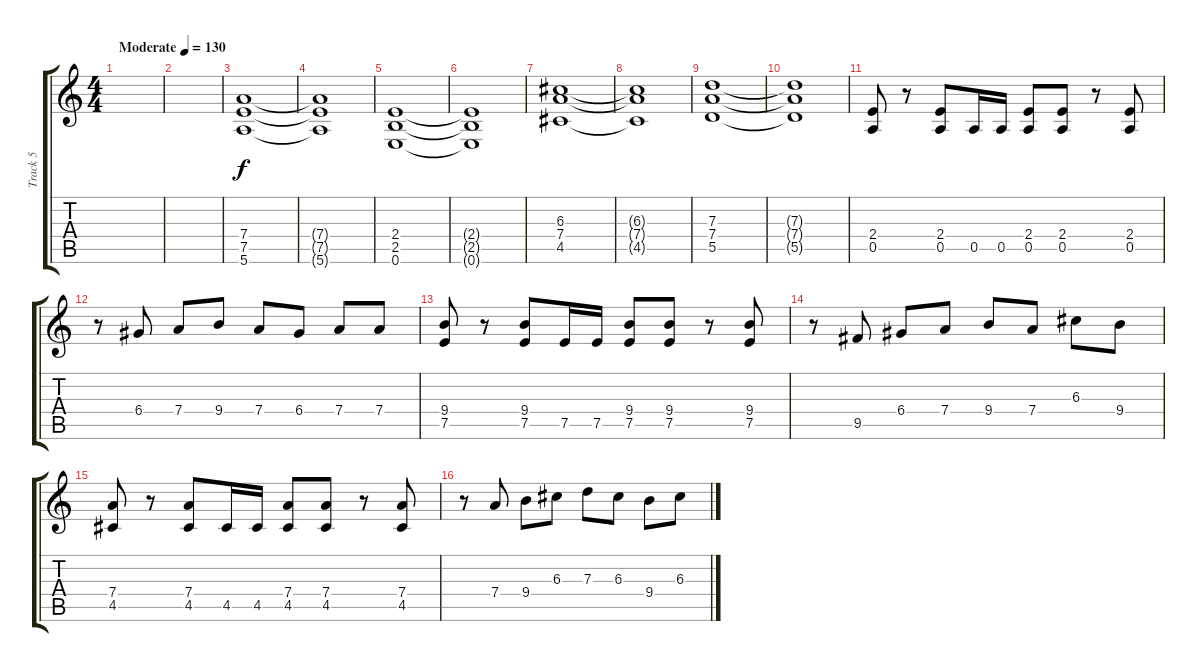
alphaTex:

\track ("Track 5" "Track 5") {instrument overdrivenguitar}
\staff {score tabs}
\tuning (E4 B3 G3 D3 A2 E2) {hide}
\ts (4 4)
\tempo (130 "Moderate")
\clef g2
\ks c
|
|
(7.4 7.5 5.6).1 |
(7.4{t} 7.5{t} 5.6{t}).1 |
(2.4 2.5 0.6).1 |
(2.4{t} 2.5{t} 0.6{t}).1 |
(6.3 7.4 4.5).1 |
(6.3{t} 7.4{t} 4.5{t}).1 |
(7.3 7.4 5.5).1 |
(7.3{t} 7.4{t} 5.5{t}).1 |
(2.4 0.5).8 r.8 (2.4 0.5).8 0.5.16 0.5.16 (2.4 0.5).8 (2.4 0.5).8 r.8 (2.4 0.5).8 |
r.8 6.4.8 7.4.8 9.4.8 7.4.8 6.4.8 7.4.8 7.4.8 |
(9.4 7.5).8 r.8 (9.4 7.5).8 7.5.16 7.5.16 (9.4 7.5).8 (9.4 7.5).8 r.8 (9.4 7.5).8 |
r.8 9.5.8 6.4.8 7.4.8 9.4.8 7.4.8 6.3.8 9.4.8 |
(7.4 4.5).8 r.8 (7.4 4.5).8 4.5.16 4.5.16 (7.4 4.5).8 (7.4 4.5).8 r.8 (7.4 4.5).8 |
r.8 7.4.8 9.4.8 6.3.8 7.3.8 6.3.8 9.4.8 6.3.8
